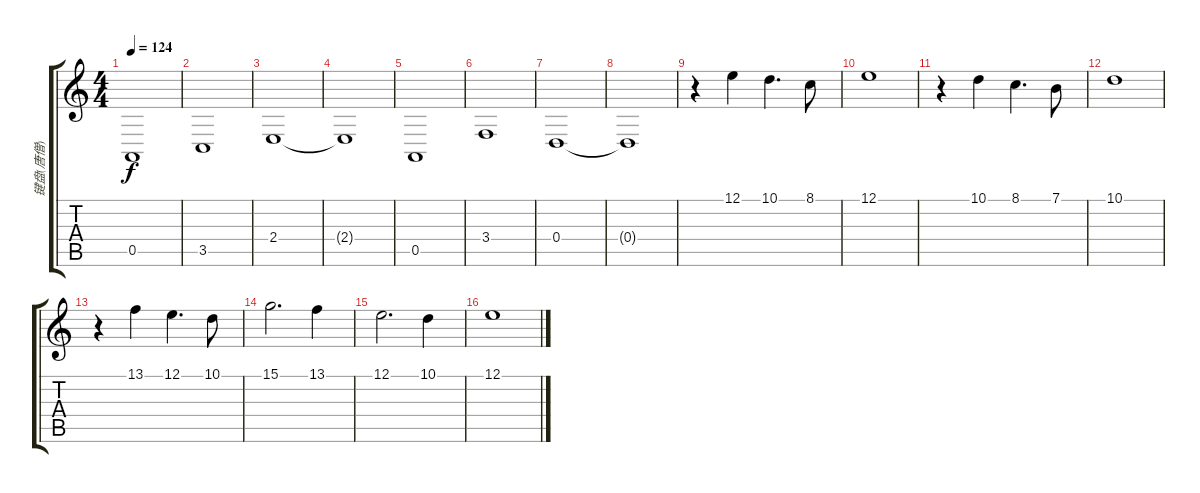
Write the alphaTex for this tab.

\track ("键盘(唐僧)" "键盘(唐僧)") {instrument stringensemble1}
\staff {score tabs}
\tuning (E4 B3 G3 D3 A2 E2) {hide}
\ts (4 4)
\tempo 124
\clef g2
\ks c
0.5.1{dy f} |
3.5.1 |
2.4.1 |
2.4{t}.1 |
0.5.1 |
3.4.1 |
0.4.1 |
0.4{t}.1 |
r.4{volume 13} 12.1.4 10.1.4{d} 8.1.8 |
12.1.1 |
r.4 10.1.4 8.1.4{d} 7.1.8 |
10.1.1 |
r.4 13.1.4 12.1.4{d} 10.1.8 |
15.1.2{d} 13.1.4 |
12.1.2{d} 10.1.4 |
12.1.1
